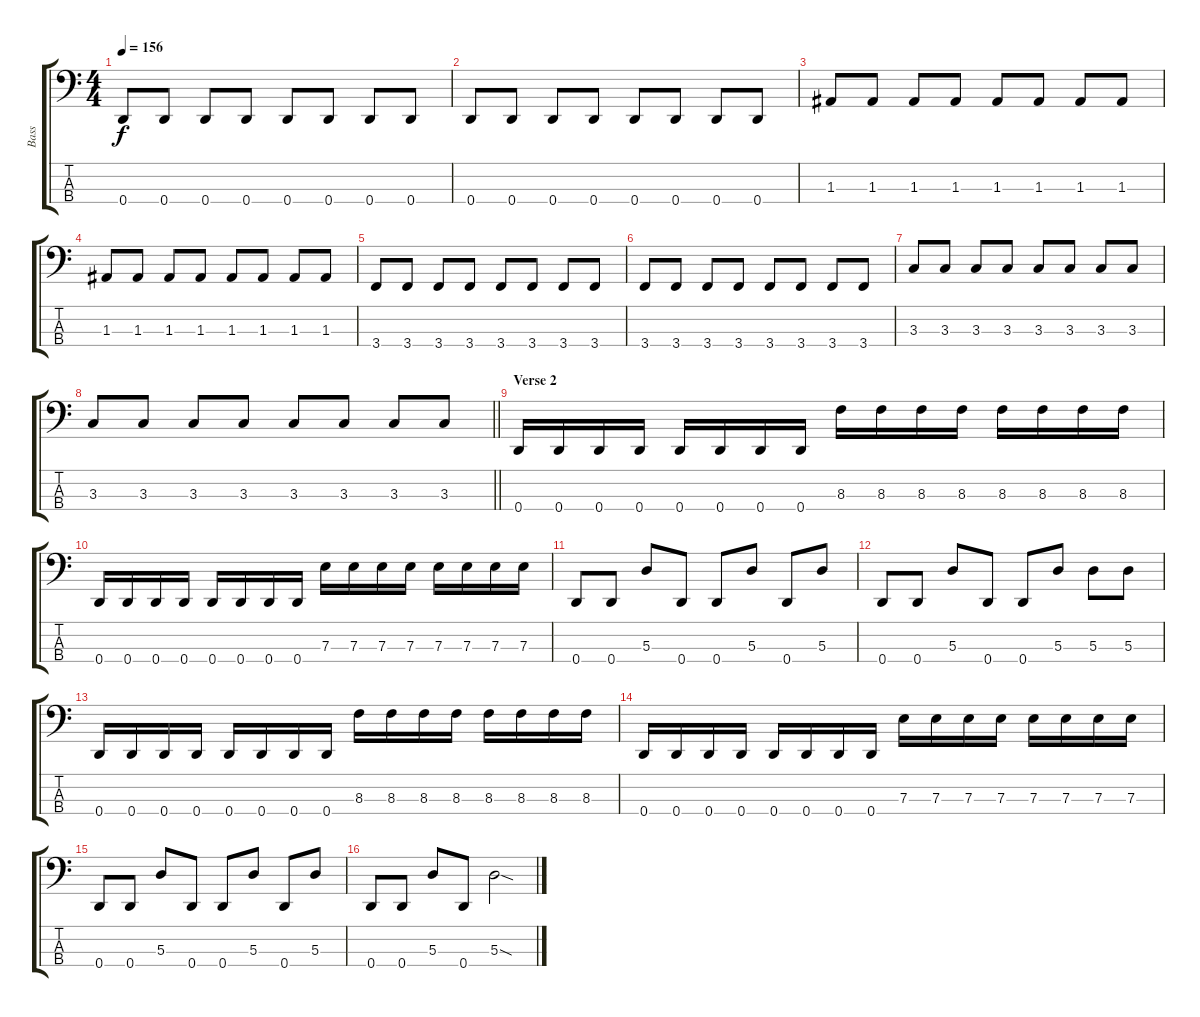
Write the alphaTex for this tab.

\track ("Bass" "Bass") {instrument electricbasspick}
\staff {score tabs}
\tuning (G2 D2 A1 D1) {hide}
\ts (4 4)
\tempo 156
\clef f4
\ks c
0.4.8{dy f} 0.4.8 0.4.8 0.4.8 0.4.8 0.4.8 0.4.8 0.4.8 |
0.4.8 0.4.8 0.4.8 0.4.8 0.4.8 0.4.8 0.4.8 0.4.8 |
1.3.8 1.3.8 1.3.8 1.3.8 1.3.8 1.3.8 1.3.8 1.3.8 |
1.3.8 1.3.8 1.3.8 1.3.8 1.3.8 1.3.8 1.3.8 1.3.8 |
3.4.8 3.4.8 3.4.8 3.4.8 3.4.8 3.4.8 3.4.8 3.4.8 |
3.4.8 3.4.8 3.4.8 3.4.8 3.4.8 3.4.8 3.4.8 3.4.8 |
3.3.8 3.3.8 3.3.8 3.3.8 3.3.8 3.3.8 3.3.8 3.3.8 |
\barLineRight lightlight
3.3.8 3.3.8 3.3.8 3.3.8 3.3.8 3.3.8 3.3.8 3.3.8 |
\section ("" "Verse 2")
0.4.16 0.4.16 0.4.16 0.4.16 0.4.16 0.4.16 0.4.16 0.4.16 8.3.16 8.3.16 8.3.16 8.3.16 8.3.16 8.3.16 8.3.16 8.3.16 |
0.4.16 0.4.16 0.4.16 0.4.16 0.4.16 0.4.16 0.4.16 0.4.16 7.3.16 7.3.16 7.3.16 7.3.16 7.3.16 7.3.16 7.3.16 7.3.16 |
0.4.8 0.4.8 5.3.8 0.4.8 0.4.8 5.3.8 0.4.8 5.3.8 |
0.4.8 0.4.8 5.3.8 0.4.8 0.4.8 5.3.8 5.3.8 5.3.8 |
0.4.16 0.4.16 0.4.16 0.4.16 0.4.16 0.4.16 0.4.16 0.4.16 8.3.16 8.3.16 8.3.16 8.3.16 8.3.16 8.3.16 8.3.16 8.3.16 |
0.4.16 0.4.16 0.4.16 0.4.16 0.4.16 0.4.16 0.4.16 0.4.16 7.3.16 7.3.16 7.3.16 7.3.16 7.3.16 7.3.16 7.3.16 7.3.16 |
0.4.8 0.4.8 5.3.8 0.4.8 0.4.8 5.3.8 0.4.8 5.3.8 |
0.4.8 0.4.8 5.3.8 0.4.8 5.3{sod}.2
